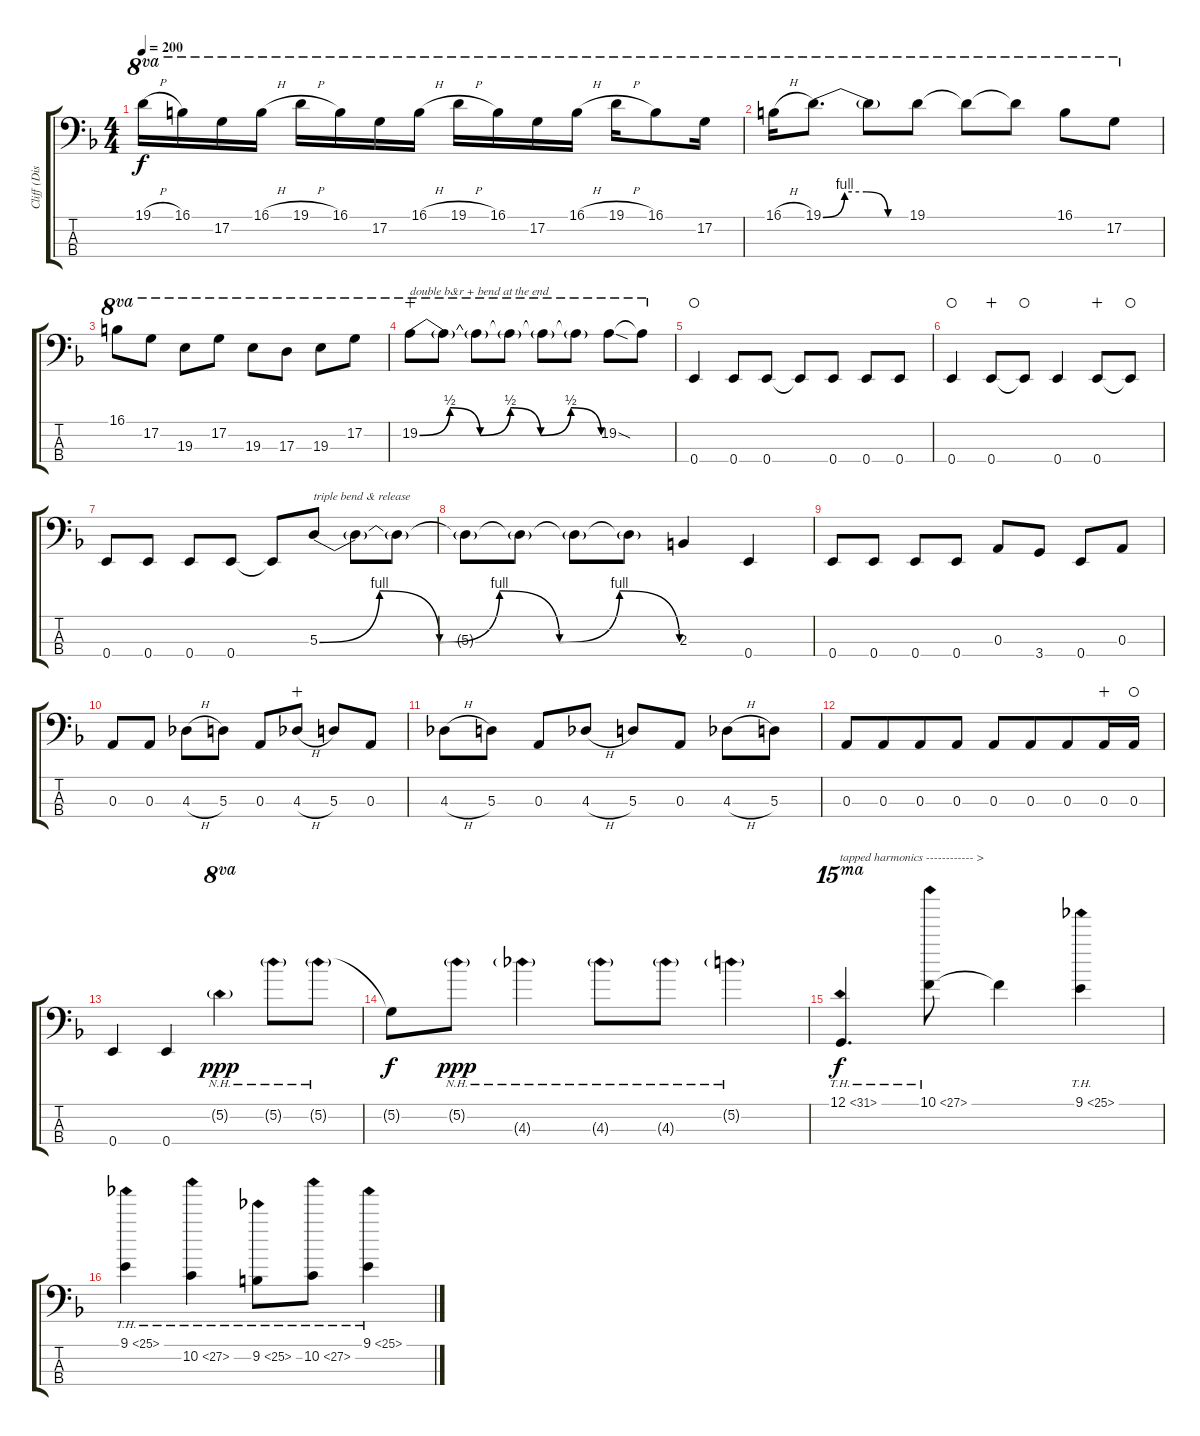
\track ("Cliff (Distortion Bass)" "Cliff (Dis") {instrument overdrivenguitar}
\staff {score tabs}
\tuning (G2 D2 A1 E1) {hide}
\ts (4 4)
\tempo 200
\clef f4
\ks f
19.1{h}.16{ot 8va dy f} 16.1.16{ot 8va} 17.2.16{ot 8va} 16.1{h}.16{ot 8va} 19.1{h}.16{ot 8va} 16.1.16{ot 8va} 17.2.16{ot 8va} 16.1{h}.16{ot 8va} 19.1{h}.16{ot 8va} 16.1.16{ot 8va} 17.2.16{ot 8va} 16.1{h}.16{ot 8va} 19.1{h}.16{ot 8va} 16.1.8{ot 8va} 17.2.16{ot 8va} |
16.1{h}.16{ot 8va} 19.1{be (custom 0 0 15 4 30 4 45 0 60 0)}.8{d ot 8va} 19.1{t}.8{ot 8va} 19.1.8{ot 8va} 19.1{t}.8{ot 8va} 19.1{t}.8{ot 8va} 16.1.8{ot 8va} 17.2.8{ot 8va} |
16.1.8{ot 8va} 17.2.8{ot 8va} 19.3.8{ot 8va} 17.2.8{ot 8va} 19.3.8{ot 8va} 17.3.8{ot 8va} 19.3.8{ot 8va} 17.2.8{ot 8va} |
19.2{be (custom 0 0 10 2 20 0 30 2 40 0 50 2 60 0)}.8{ot 8va txt "double b&r + bend at the end" wahc} 19.2{t}.8{ot 8va} 19.2{t}.8{ot 8va} 19.2{t}.8{ot 8va} 19.2{t}.8{ot 8va} 19.2{t}.8{ot 8va} 19.2{sod}.8{ot 8va} 19.2{t}.8{ot 8va} |
0.4.4{waho} 0.4.8 0.4.8 0.4{t}.8 0.4.8 0.4.8 0.4.8 |
0.4.4{waho} 0.4.8{wahc} 0.4{t}.8{waho} 0.4.4 0.4.8{wahc} 0.4{t}.8{waho} |
0.4.8 0.4.8 0.4.8 0.4.8 0.4{t}.8 5.3{be (custom 0 0 10 4 20 0 30 4 40 0 50 4 60 0)}.8{txt "triple bend & release"} 5.3{t}.8 5.3{t}.8 |
5.3{t}.8 5.3{t}.8 5.3{t}.8 5.3{t}.8 2.3.4 0.4.4 |
0.4.8 0.4.8 0.4.8 0.4.8 0.3.8 3.4.8 0.4.8 0.3.8 |
0.3.8 0.3.8 4.3{h}.8 5.3.8 0.3.8 4.3{h}.8{wahc} 5.3.8 0.3.8 |
4.3{h}.8 5.3.8 0.3.8 4.3{h}.8 5.3.8 0.3.8 4.3{h}.8 5.3.8 |
0.3.8 0.3.8{beam merge} 0.3.8 0.3.8 0.3.8 0.3.8{beam merge} 0.3.8 0.3.16{wahc} 0.3.16{waho} |
0.4.4 0.4.4 5.2{nh g}.4{ot 8va dy ppp} 5.2{nh g}.8 5.2{nh g}.8 |
5.2{t}.8{dy f} 5.2{nh g}.8{dy ppp} 4.3{nh g}.4 4.3{nh g}.8 4.3{nh g}.8 5.2{nh g}.4 |
12.1{th 19}.4{d ot 15ma txt "tapped harmonics ------------ >" dy f} 10.1{th 17}.8 10.1{t}.4 9.1{th 16}.4 |
9.1{th 16}.4 10.2{th 17}.4 9.2{th 16}.8 10.2{th 17}.8 9.1{th 16}.4
